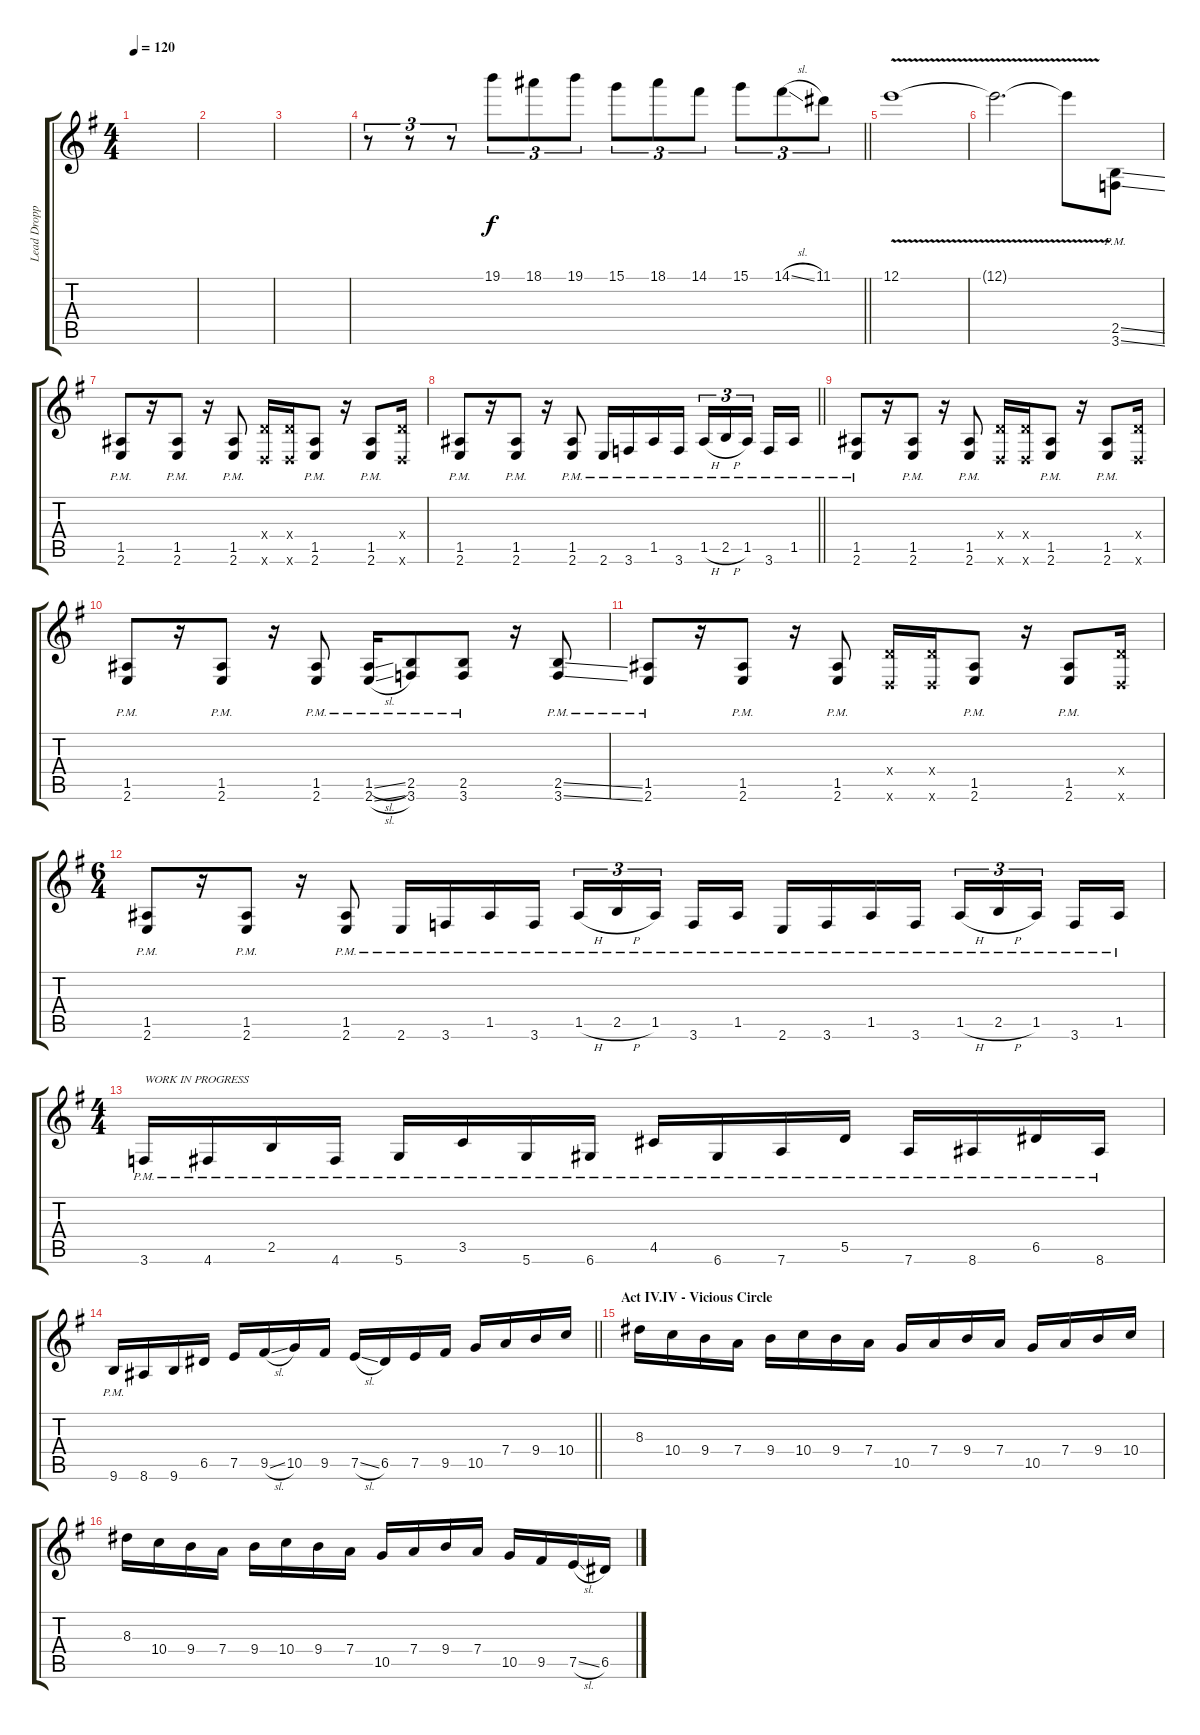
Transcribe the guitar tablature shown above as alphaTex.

\track ("Lead Dropped D " "Lead Dropp") {instrument distortionguitar}
\staff {score tabs}
\tuning (E4 B3 G3 D3 A2 D2) {hide}
\ts (4 4)
\tempo 120
\clef g2
\ks eminor
|
|
|
\barLineRight lightlight
r.8{tu (3 2)} r.8{tu (3 2)} r.8{tu (3 2)} 19.1.8{tu (3 2)} 18.1.8{tu (3 2)} 19.1.8{tu (3 2)} 15.1.8{tu (3 2)} 18.1.8{tu (3 2)} 14.1.8{tu (3 2)} 15.1.8{tu (3 2)} 14.1{sl}.8{tu (3 2)} 11.1.8{tu (3 2)} |
\section ("" "")
12.1{v}.1 |
12.1{v t}.2{d} 12.1{t}.8 (2.5{ss pm} 3.6{ss pm}).8 |
(1.5{pm} 2.6{pm}).8 r.16 (1.5{pm} 2.6{pm}).8 r.16 (1.5{pm} 2.6{pm}).8 (0.4{x} 0.6{x}).16 (0.4{x} 0.6{x}).16 (1.5{pm} 2.6{pm}).8 r.16 (1.5{pm} 2.6{pm}).8 (0.4{x} 0.6{x}).16 |
\barLineRight lightlight
(1.5{pm} 2.6{pm}).8 r.16 (1.5{pm} 2.6{pm}).8 r.16 (1.5{pm} 2.6{pm}).8 2.6{pm}.16 3.6{pm}.16 1.5{pm}.16 3.6{pm}.16 1.5{h pm}.16{tu (3 2)} 2.5{h pm}.16{tu (3 2)} 1.5{pm}.16{tu (3 2) beam splitsecondary} 3.6{pm}.16 1.5{pm}.16 |
(1.5{pm} 2.6{pm}).8 r.16 (1.5{pm} 2.6{pm}).8 r.16 (1.5{pm} 2.6{pm}).8 (0.4{x} 0.6{x}).16 (0.4{x} 0.6{x}).16 (1.5{pm} 2.6{pm}).8 r.16 (1.5{pm} 2.6{pm}).8 (0.4{x} 0.6{x}).16 |
(1.5{pm} 2.6{pm}).8 r.16 (1.5{pm} 2.6{pm}).8 r.16 (1.5{pm} 2.6{pm}).8 (1.5{sl pm} 2.6{sl pm}).16 (2.5{pm} 3.6{pm}).8 (2.5{pm} 3.6{pm}).8 r.16 (2.5{ss pm} 3.6{ss pm}).8 |
(1.5{pm} 2.6{pm}).8 r.16 (1.5{pm} 2.6{pm}).8 r.16 (1.5{pm} 2.6{pm}).8 (0.4{x} 0.6{x}).16 (0.4{x} 0.6{x}).16 (1.5{pm} 2.6{pm}).8 r.16 (1.5{pm} 2.6{pm}).8 (0.4{x} 0.6{x}).16 |
\ts (6 4)
(1.5{pm} 2.6{pm}).8 r.16 (1.5{pm} 2.6{pm}).8 r.16 (1.5{pm} 2.6{pm}).8 2.6{pm}.16 3.6{pm}.16 1.5{pm}.16 3.6{pm}.16 1.5{h pm}.16{tu (3 2)} 2.5{h pm}.16{tu (3 2)} 1.5{pm}.16{tu (3 2) beam splitsecondary} 3.6{pm}.16 1.5{pm}.16 2.6{pm}.16 3.6{pm}.16 1.5{pm}.16 3.6{pm}.16{beam splitsecondary} 1.5{h pm}.16{tu (3 2)} 2.5{h pm}.16{tu (3 2)} 1.5{pm}.16{tu (3 2) beam splitsecondary} 3.6{pm}.16 1.5{pm}.16 |
\ts (4 4)
3.6{pm}.16{txt "WORK IN PROGRESS"} 4.6{pm}.16 2.5{pm}.16 4.6{pm}.16 5.6{pm}.16 3.5{pm}.16 5.6{pm}.16 6.6{pm}.16 4.5{pm}.16 6.6{pm}.16 7.6{pm}.16 5.5{pm}.16 7.6{pm}.16 8.6{pm}.16 6.5{pm}.16 8.6{pm}.16 |
\barLineRight lightlight
9.6{pm}.16 8.6.16 9.6.16 6.5.16 7.5.16 9.5{sl}.16 10.5.16 9.5.16 7.5{sl}.16 6.5.16 7.5.16 9.5.16 10.5.16 7.4.16 9.4.16 10.4.16 |
\section ("" "Act IV.IV - Vicious Circle")
8.3.16 10.4.16 9.4.16 7.4.16 9.4.16 10.4.16 9.4.16 7.4.16 10.5.16 7.4.16 9.4.16 7.4.16 10.5.16 7.4.16 9.4.16 10.4.16 |
8.3.16 10.4.16 9.4.16 7.4.16 9.4.16 10.4.16 9.4.16 7.4.16 10.5.16 7.4.16 9.4.16 7.4.16 10.5.16 9.5.16 7.5{sl}.16 6.5.16
